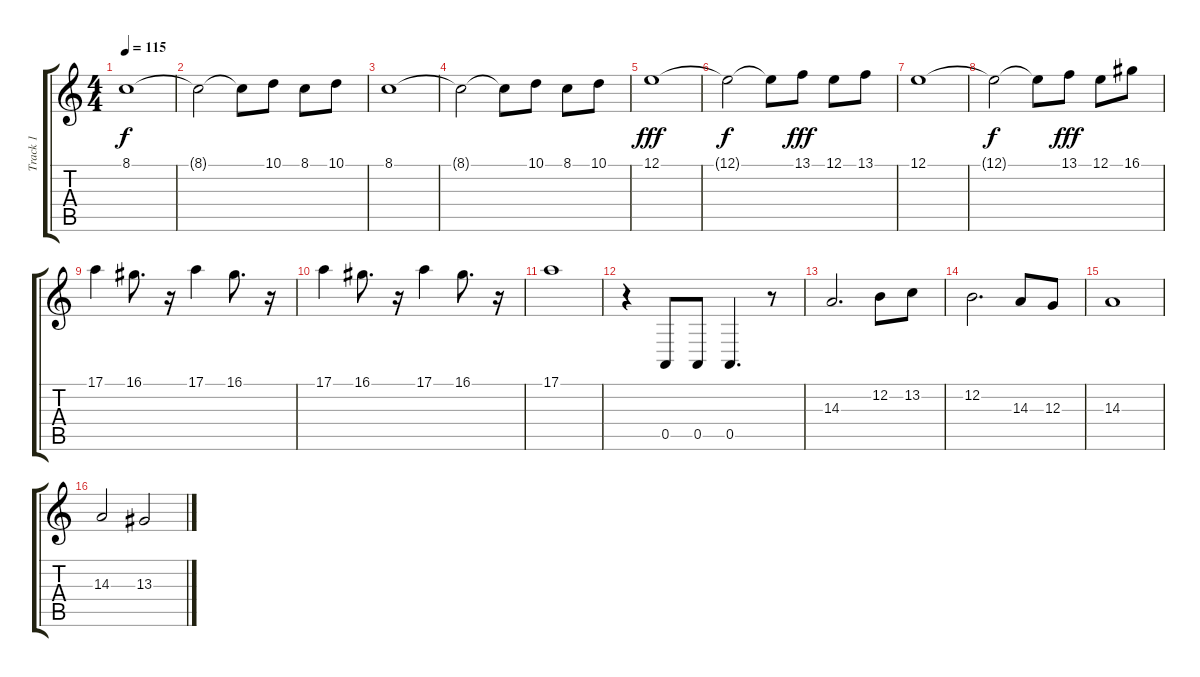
\track ("Track 1" "Track 1") {instrument tremolostrings}
\staff {score tabs}
\tuning (E4 B3 G3 D3 A2 E2) {hide}
\ts (4 4)
\tempo 115
\clef g2
\ks c
8.1.1{dy f} |
8.1{t}.2 8.1{t}.8 10.1.8 8.1.8 10.1.8 |
8.1.1 |
8.1{t}.2 8.1{t}.8 10.1.8 8.1.8 10.1.8 |
12.1.1{dy fff} |
12.1{t}.2{dy f} 12.1{t}.8 13.1.8{dy fff} 12.1.8 13.1.8 |
12.1.1 |
12.1{t}.2{dy f} 12.1{t}.8 13.1.8{dy fff} 12.1.8 16.1.8 |
17.1.4 16.1.8{d} r.16 17.1.4 16.1.8{d} r.16 |
17.1.4 16.1.8{d} r.16 17.1.4 16.1.8{d} r.16 |
17.1.1 |
r.4 0.5.8 0.5.8 0.5.4{d} r.8 |
14.3.2{d} 12.2.8 13.2.8 |
12.2.2{d} 14.3.8 12.3.8 |
14.3.1 |
14.3.2 13.3.2
